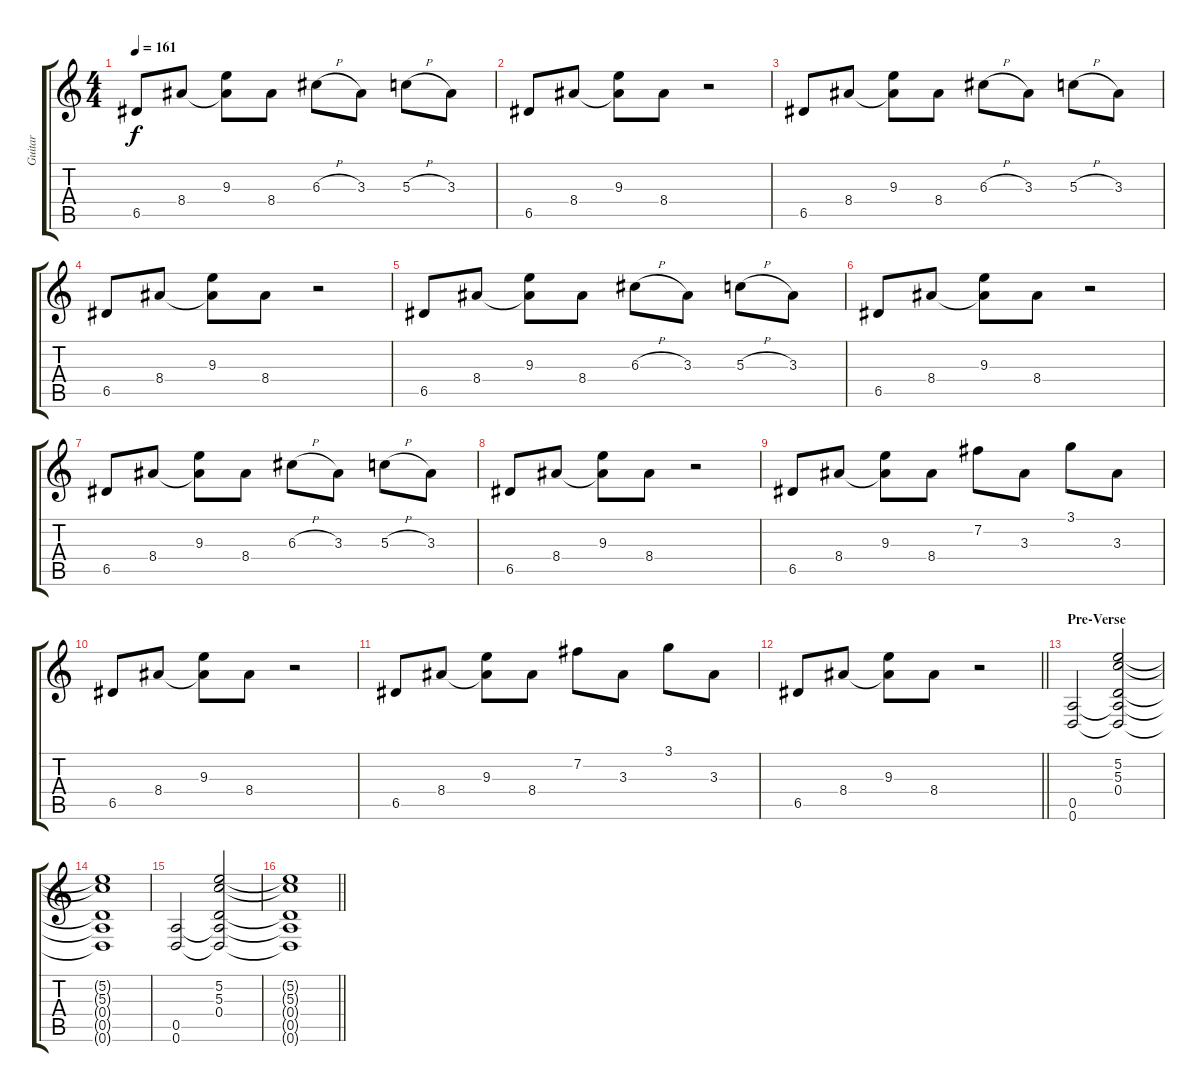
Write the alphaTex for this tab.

\track ("Guitar" "Guitar") {instrument distortionguitar}
\staff {score tabs}
\tuning (E4 B3 G3 D3 A2 D2) {hide}
\ts (4 4)
\tempo 161
\clef g2
\ks c
6.5.8{dy f} 8.4.8 (9.3 8.4{t}).8 8.4.8 6.3{h}.8 3.3.8 5.3{h}.8 3.3.8 |
6.5.8 8.4.8 (9.3 8.4{t}).8 8.4.8 r.2 |
6.5.8 8.4.8 (9.3 8.4{t}).8 8.4.8 6.3{h}.8 3.3.8 5.3{h}.8 3.3.8 |
6.5.8 8.4.8 (9.3 8.4{t}).8 8.4.8 r.2 |
6.5.8 8.4.8 (9.3 8.4{t}).8 8.4.8 6.3{h}.8 3.3.8 5.3{h}.8 3.3.8 |
6.5.8 8.4.8 (9.3 8.4{t}).8 8.4.8 r.2 |
6.5.8 8.4.8 (9.3 8.4{t}).8 8.4.8 6.3{h}.8 3.3.8 5.3{h}.8 3.3.8 |
6.5.8 8.4.8 (9.3 8.4{t}).8 8.4.8 r.2 |
6.5.8 8.4.8 (9.3 8.4{t}).8 8.4.8 7.2.8 3.3.8 3.1.8 3.3.8 |
6.5.8 8.4.8 (9.3 8.4{t}).8 8.4.8 r.2 |
6.5.8 8.4.8 (9.3 8.4{t}).8 8.4.8 7.2.8 3.3.8 3.1.8 3.3.8 |
\barLineRight lightlight
6.5.8 8.4.8 (9.3 8.4{t}).8 8.4.8 r.2 |
\section ("" "Pre-Verse")
(0.5 0.6).2 (5.2 5.3 0.4 0.5{t} 0.6{t}).2 |
(5.2{t} 5.3{t} 0.4{t} 0.5{t} 0.6{t}).1 |
(0.5 0.6).2 (5.2 5.3 0.4 0.5{t} 0.6{t}).2 |
\barLineRight lightlight
(5.2{t} 5.3{t} 0.4{t} 0.5{t} 0.6{t}).1
